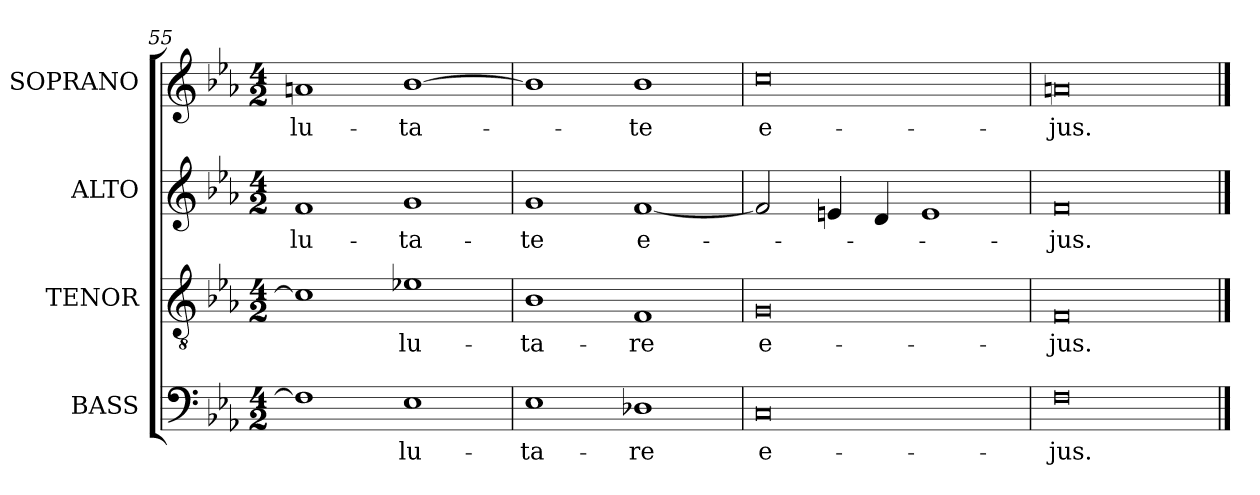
**kern	**text	**kern	**text	**kern	**text	**kern	**text
*part4	*part4	*part3	*part3	*part2	*part2	*part1	*part1
*staff4	*staff4	*staff3	*staff3	*staff2	*staff2	*staff1	*staff1
*I"BASS	*	*I"TENOR	*	*I"ALTO	*	*I"SOPRANO	*
*I'B.	*	*I'T.	*	*I'A.	*	*I'S.	*
*clefF4	*	*clefGv2	*	*clefG2	*	*clefG2	*
*	*	*ITrd7c12	*	*	*	*	*
*k[b-e-a-]	*	*k[b-e-a-]	*	*k[b-e-a-]	*	*k[b-e-a-]	*
*E-:	*	*E-:	*	*E-:	*	*E-:	*
*M4/2	*	*M4/2	*	*M4/2	*	*M4/2	*
=55	=55	=55	=55	=55	=55	=55	=55
!	!	!	!	!	!LO:LY:b:color=#000000	!	!
!	!	!	!	!	!	!	!LO:LY:b:color=#000000
1Fi]	.	1Ci]	.	1fi	-lu-	1ani	-lu-
!	!LO:LY:b:color=#000000	!	!	!	!	!	!
!	!	!	!LO:LY:b:color=#000000	!	!	!	!
!	!	!	!	!	!LO:LY:b:color=#000000	!	!
!	!	!	!	!	!	!	!LO:LY:b:color=#000000
1E-i	-lu-	1E-Xi	-lu-	1gi	-ta-	[1b-i	-ta-
=56	=56	=56	=56	=56	=56	=56	=56
!	!LO:LY:b:color=#000000	!	!	!	!	!	!
!	!	!	!LO:LY:b:color=#000000	!	!	!	!
!	!	!	!	!	!LO:LY:b:color=#000000	!	!
1E-i	-ta-	1BB-i	-ta-	1gi	-te	1b-i]	.
!	!LO:LY:b:color=#000000	!	!	!	!	!	!
!	!	!	!LO:LY:b:color=#000000	!	!	!	!
!	!	!	!	!	!LO:LY:b:color=#000000	!	!
!	!	!	!	!	!	!	!LO:LY:b:color=#000000
1D-Xi	-re	1FFi	-re	[1fi	e-	1b-i	-te
=57	=57	=57	=57	=57	=57	=57	=57
!	!LO:LY:b:color=#000000	!	!	!	!	!	!
!	!	!	!LO:LY:b:color=#000000	!	!	!	!
!	!	!	!	!	!	!	!LO:LY:b:color=#000000
0Ci	e-	0GGi	e-	2fi/]	.	0cci	e-
.	.	.	.	4eni/	.	.	.
.	.	.	.	4di/	.	.	.
.	.	.	.	1ei	.	.	.
=58	=58	=58	=58	=58	=58	=58	=58
!	!LO:LY:b:color=#000000	!	!	!	!	!	!
!	!	!	!LO:LY:b:color=#000000	!	!	!	!
!	!	!	!	!	!LO:LY:b:color=#000000	!	!
!	!	!	!	!	!	!	!LO:LY:b:color=#000000
0Fi	-jus.	0FFi	-jus.	0fi	-jus.	0ani	-jus.
==	==	==	==	==	==	==	==
*-	*-	*-	*-	*-	*-	*-	*-
